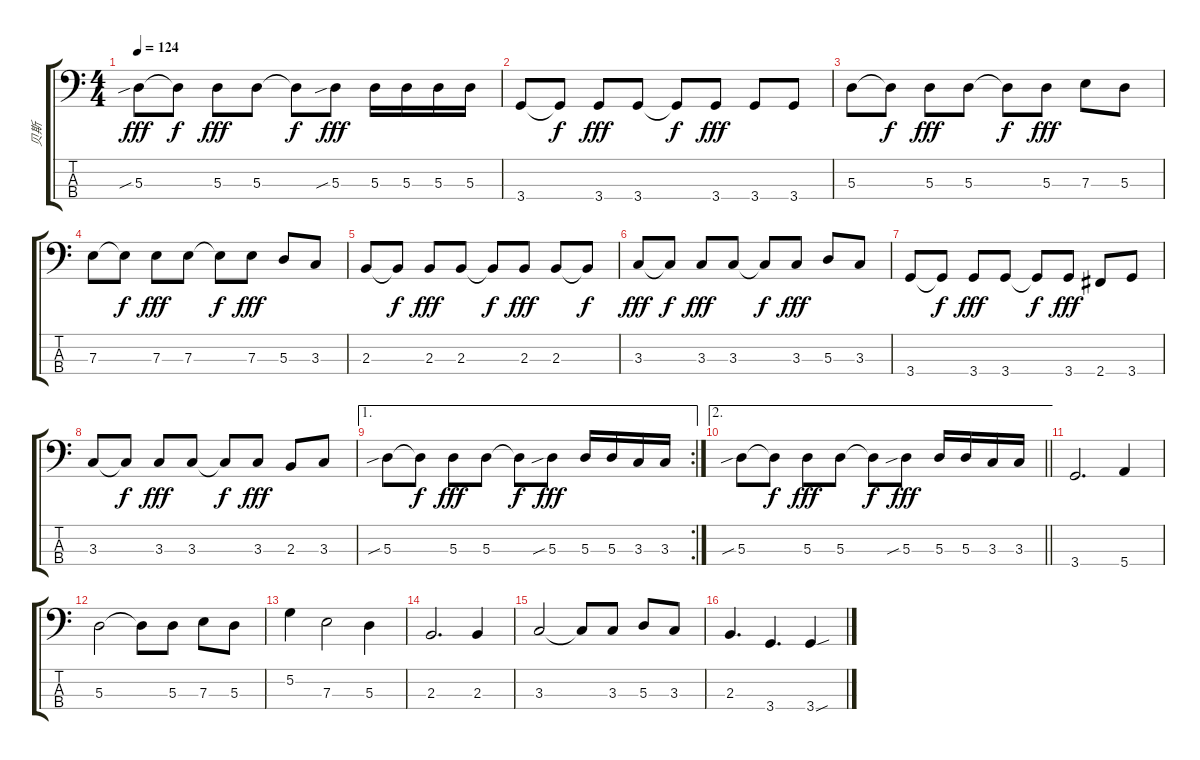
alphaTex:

\track ("贝斯" "贝斯") {instrument acousticbass}
\staff {score tabs}
\tuning (G2 D2 A1 E1) {hide}
\ts (4 4)
\tempo 124
\clef f4
\ks c
5.3{sib}.8{dy fff} 5.3{t}.8{dy f} 5.3.8{dy fff} 5.3.8 5.3{t}.8{dy f} 5.3{sib}.8{dy fff} 5.3.16 5.3.16 5.3.16 5.3.16 |
3.4.8 3.4{t}.8{dy f} 3.4.8{dy fff} 3.4.8 3.4{t}.8{dy f} 3.4.8{dy fff} 3.4.8 3.4.8 |
5.3.8 5.3{t}.8{dy f} 5.3.8{dy fff} 5.3.8 5.3{t}.8{dy f} 5.3.8{dy fff} 7.3.8 5.3.8 |
7.3.8 7.3{t}.8{dy f} 7.3.8{dy fff} 7.3.8 7.3{t}.8{dy f} 7.3.8{dy fff} 5.3.8 3.3.8 |
2.3.8 2.3{t}.8{dy f} 2.3.8{dy fff} 2.3.8 2.3{t}.8{dy f} 2.3.8{dy fff} 2.3.8 2.3{t}.8{dy f} |
3.3.8{dy fff} 3.3{t}.8{dy f} 3.3.8{dy fff} 3.3.8 3.3{t}.8{dy f} 3.3.8{dy fff} 5.3.8 3.3.8 |
3.4.8 3.4{t}.8{dy f} 3.4.8{dy fff} 3.4.8 3.4{t}.8{dy f} 3.4.8{dy fff} 2.4.8 3.4.8 |
3.3.8 3.3{t}.8{dy f} 3.3.8{dy fff} 3.3.8 3.3{t}.8{dy f} 3.3.8{dy fff} 2.3.8 3.3.8 |
\ae 1
\rc 2
5.3{sib}.8 5.3{t}.8{dy f} 5.3.8{dy fff} 5.3.8 5.3{t}.8{dy f} 5.3{sib}.8{dy fff} 5.3.16 5.3.16 3.3.16 3.3.16 |
\ae 2
\barLineRight lightlight
5.3{sib}.8 5.3{t}.8{dy f} 5.3.8{dy fff} 5.3.8 5.3{t}.8{dy f} 5.3{sib}.8{dy fff} 5.3.16 5.3.16 3.3.16 3.3.16 |
3.4.2{d} 5.4.4 |
5.3.2 5.3{t}.8 5.3.8 7.3.8 5.3.8 |
5.2.4 7.3.2 5.3.4 |
2.3.2{d} 2.3.4 |
3.3.2 3.3{t}.8 3.3.8 5.3.8 3.3.8 |
2.3.4{d} 3.4.4{d} 3.4{sou}.4
